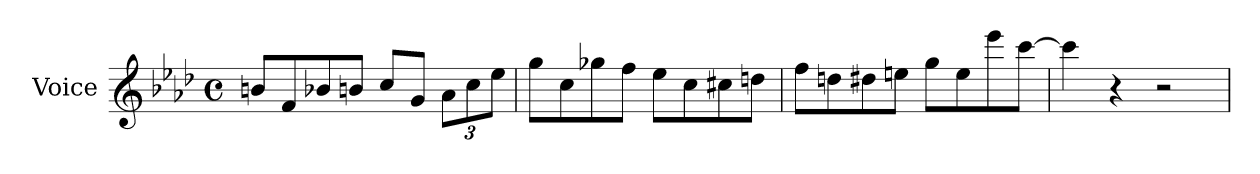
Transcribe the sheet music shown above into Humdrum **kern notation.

**kern
*part1
*staff1
*I"Voice
*I'Voice
*clefG2
*k[b-e-a-d-]
*M4/4
*met(c)
=1
8bn/L
8f/
8b-X/
8bn/J
8cc/L
8g/J
12a-\L
12cc\
12ee-\J
=2
8gg\L
8cc\
8gg-X\
8ff\J
8ee-\L
8cc\
8cc#X\
8ddn\J
=3
8ff\L
8ddn\
8dd#X\
8een\J
8gg\L
8ee\
8eee-\
[>8ccc\J
=4
4ccc\]
4r
2rcc
=
*-
